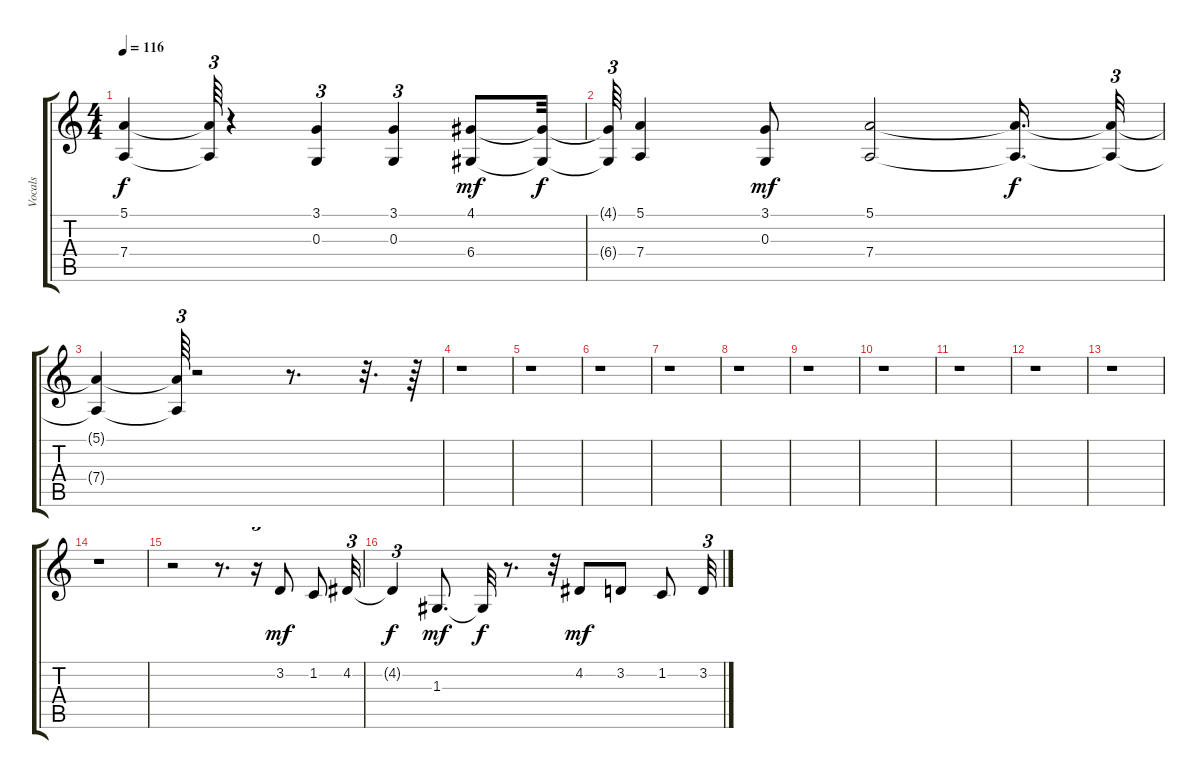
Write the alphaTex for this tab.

\track ("Vocals" "Vocals") {instrument synthvoice}
\staff {score tabs}
\tuning (E4 B3 G3 D3 A2 E2) {hide}
\ts (4 4)
\tempo 116
\clef g2
\ks c
(5.1{t} 7.4{t}).4{dy f} (5.1{t} 7.4{t}).64{tu (3 2)} r.4 (3.1 0.3).4{tu (3 2)} (3.1 0.3).4{tu (3 2)} (4.1 6.4).8{dy mf} (4.1{t} 6.4{t}).32{dy f} |
(4.1{t} 6.4{t}).64{tu (3 2)} (5.1 7.4).4 (3.1 0.3).8{dy mf} (5.1 7.4).2 (5.1{t} 7.4{t}).16{d dy f} (5.1{t} 7.4{t}).32{tu (3 2)} |
(5.1{t} 7.4{t}).4 (5.1{t} 7.4{t}).64{tu (3 2)} r.2 r.8{d} r.32{d} r.64 |
r.1 |
r.1 |
r.1 |
r.1 |
r.1 |
r.1 |
r.1 |
r.1 |
r.1 |
r.1 |
r.1 |
r.2 r.8{d} r.16{tu (3 2)} 3.2.8{dy mf} 1.2.8 4.2.32{tu (3 2)} |
4.2{t}.4{tu (3 2) dy f} 1.3.8{d dy mf} 1.3{t}.32{dy f} r.8{d} r.32 4.2.8{dy mf} 3.2.8 1.2.8 3.2.32{tu (3 2)}
